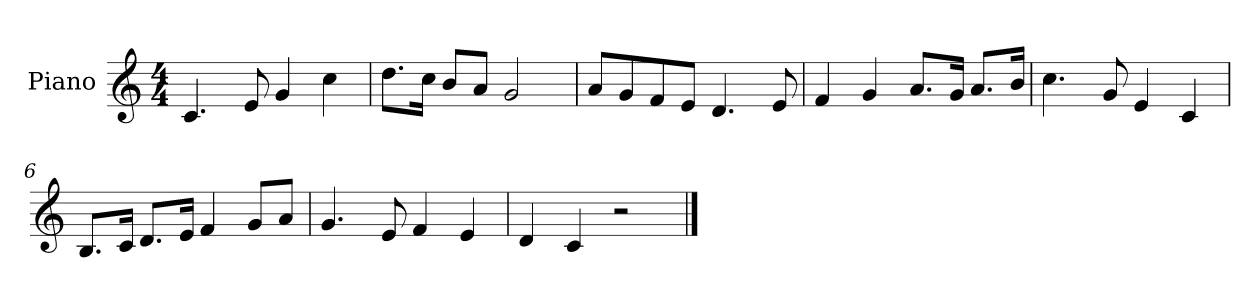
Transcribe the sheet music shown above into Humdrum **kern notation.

**kern
*part1
*staff1
*I"Piano
*I'Pno
*clefG2
*k[]
*M4/4
=1
4.c/
8e/
4g/
4cc\
=2
8.dd\L
16cc\Jk
8b/L
8a/J
2g/
=3
8a/L
8g/
8f/
8e/J
4.d/
8e/
=4
4f/
4g/
8.a/L
16g/Jk
8.a/L
16b/Jk
=5
4.cc\
8g/
4e/
4c/
=6
8.B/L
16c/Jk
8.d/L
16e/Jk
4f/
8g/L
8a/J
=7
4.g/
8e/
4f/
4e/
=8
4d/
4c/
2r
==
*-
